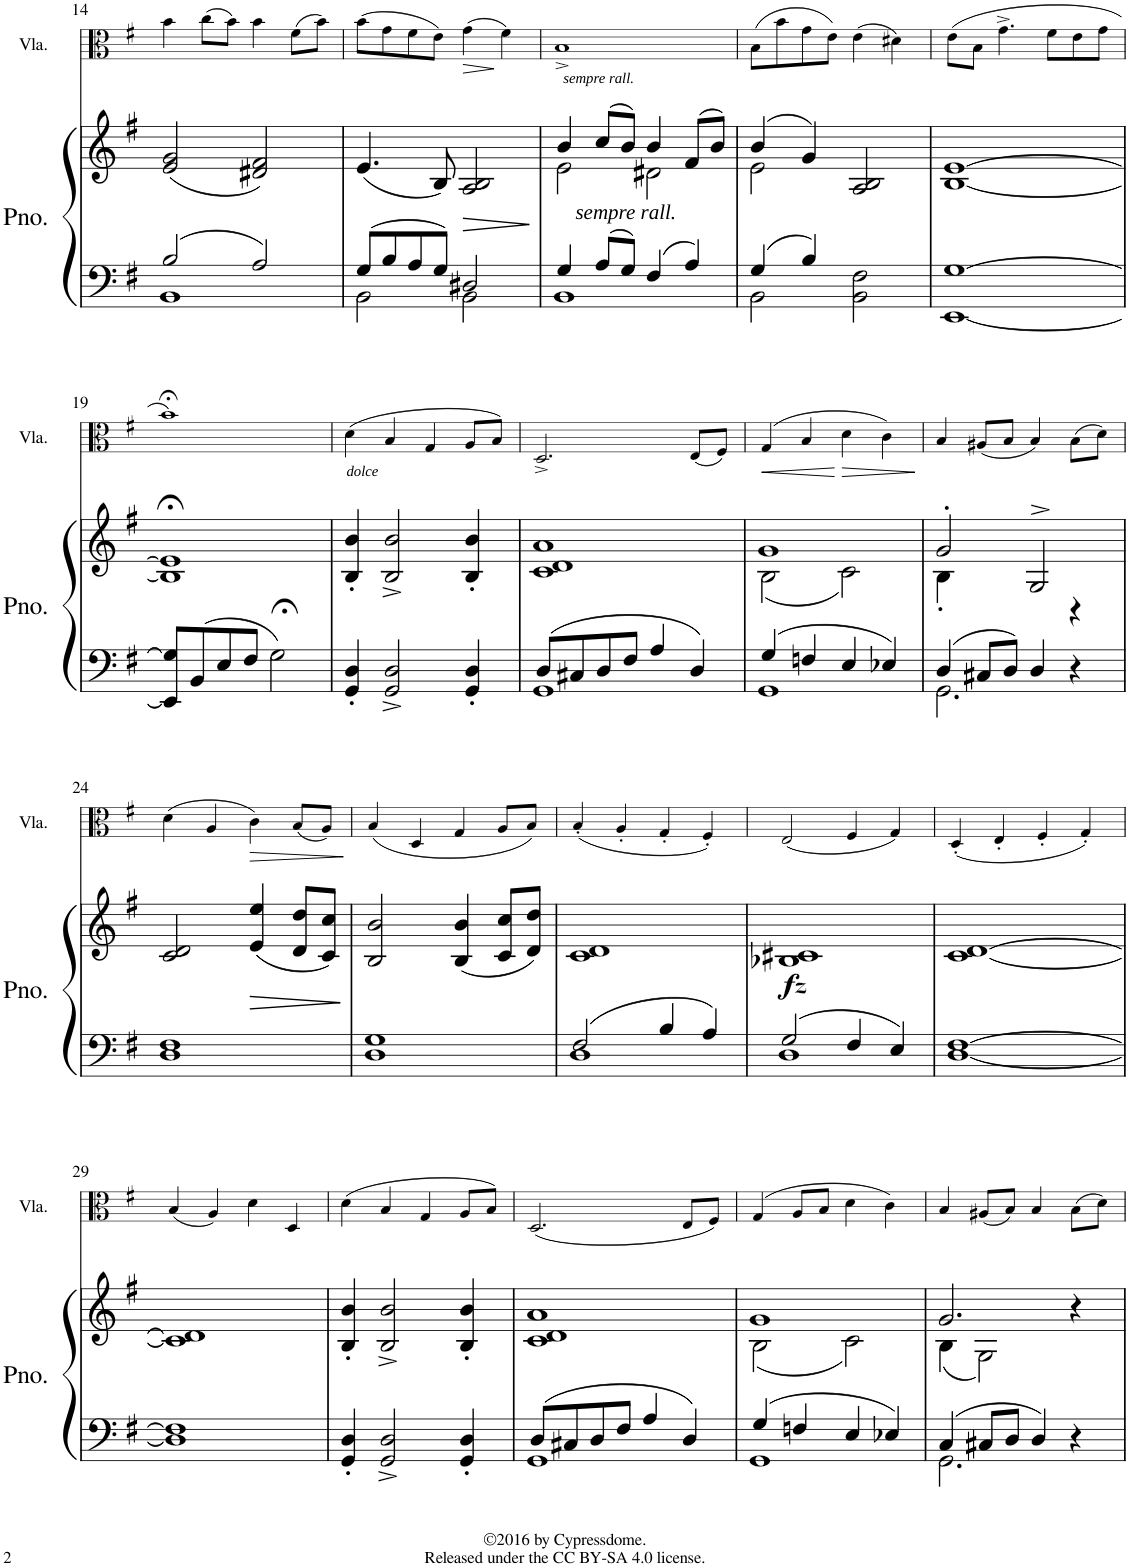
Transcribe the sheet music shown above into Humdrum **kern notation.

**kern	**kern	**dynam	**kern	**dynam
*part2	*part2	*part2	*part1	*part1
*staff3	*staff2	*staff2/3	*staff1	*staff1
*I"Piano	*	*	*I"Viola	*
*I'Pno.	*	*	*I'Vla.	*
!!LO:PB:g=z
*clefF4	*clefG2	*	*clefC3	*
*k[f#]	*k[f#]	*	*k[f#]	*
*M4/4	*M4/4	*	*M4/4	*
=14	=14	=14	=14	=14
*^	*	*	*	*
2B/	1BB	(2e/ 2g/	.	4b\	.
.	.	.	.	(8cc\L	.
.	.	.	.	8b\J)	.
2A/	.	2d#X/ 2f#/)	.	4b\	.
.	.	.	.	(8f#\L	.
.	.	.	.	8b\J)	.
=15	=15	=15	=15	=15	=15
8G/L	2BB\	(4.e/	.	(8b\L	.
8B/	.	.	.	8g\	.
8A/	.	.	.	8f#\	.
8G/J	.	8B/)	.	8e\J)	.
!	!	!	!LO:HP:b	!	!LO:HP:b
2D#X/	2BB\	2A/ 2B/	>	(4g\	>
.	.	.	.	4f#\)	]
*v	*v	*	*	*	*
.	.	]	.	.
=16	=16	=16	=16	=16
*^	*^	*	*	*
!	!	!	!	!	!	!LO:DY:b
4G/	1BB	4b/	2e\	.	1B^	other-dynamics
8A/L	.	(8cc/L	.	.	.	.
8G/J	.	8b/J)	.	.	.	.
!	!	!	!	!LO:DY:b	!	!
4F#/	.	4b/	2d#X\	other-dynamics	.	.
4A/	.	(8f#/L	.	.	.	.
.	.	8b/J)	.	.	.	.
=17	=17	=17	=17	=17	=17	=17
4G/	2BB\	(4b/	2e\	.	(8B\L	.
.	.	.	.	.	8b\	.
4B/	.	4g/)	.	.	8g\	.
.	.	.	.	.	8e\J)	.
2ryy	2BB\ 2F#\	2A/ 2B/	2ryy	.	(4e\	.
.	.	.	.	.	4d#X\)	.
*v	*v	*	*	*	*	*
*	*v	*v	*	*	*
=18	=18	=18	=18	=18
[1EE [1G	[1B [1e	.	(8e\L	.
.	.	.	8B\J	.
.	.	.	4.g^\	.
.	.	.	8f#\L	.
.	.	.	8e\	.
.	.	.	8g\J	.
!!LO:LB:g=z
=19	=19	=19	=19	=19
8EE/] 8G/]L	1B];< 1e];<	.	1b;<)	.
8BB/	.	.	.	.
8E/	.	.	.	.
8F#/J	.	.	.	.
2G;<\	.	.	.	.
=20	=20	=20	=20	=20
!	!	!	!	!LO:DY:b
4GG/' 4D/'	4B/' 4b/'	.	(4d\	other-dynamics
2GG/^ 2D/^	2B/^ 2b/^	.	4B/	.
.	.	.	4G/	.
4GG/' 4D/'	4B/' 4b/'	.	8A/L	.
.	.	.	8B/J)	.
=21	=21	=21	=21	=21
*^	*	*	*	*
8D/L	1GG	1c 1d 1a	.	2.D^/	.
8C#X/	.	.	.	.	.
8D/	.	.	.	.	.
8F#/J	.	.	.	.	.
4A/	.	.	.	.	.
4D/	.	.	.	(8E/L	.
.	.	.	.	8F#/J)	.
=22	=22	=22	=22	=22	=22
*	*	*^	*	*	*
!	!	!	!	!	!	!LO:HP:b
4G/	1GG	1g	(2B\	.	(4G/	<
4Fn/	.	.	.	.	4B/	.
!	!	!	!	!	!	!LO:HP:n=1:b
4E/	.	.	2c\)	.	4d\	[ >
4E-X/	.	.	.	.	4c\)	.
*v	*v	*	*	*	*	*
*	*v	*v	*	*	*
.	.	.	.	]
=23	=23	=23	=23	=23
*^	*^	*	*	*
4D/	2.GG\	2g'/	4B'\	.	4B/	.
8C#X/L	.	.	4ryy	.	(8A#X/L	.
8D/J	.	.	.	.	8B/J	.
4D/	.	2G^/	4ryy	.	4B/)	.
4r	4ryy	.	4r	.	(8B\L	.
.	.	.	.	.	8d\J)	.
*v	*v	*	*	*	*	*
*	*v	*v	*	*	*
!!LO:LB:g=z
=24	=24	=24	=24	=24
1D 1F#	2c/ 2d/	.	(4d\	.
.	.	.	4A/	.
!	!	!LO:HP:b	!	!LO:HP:b
.	(4e/ 4ee/	>	4c\)	>
.	8d/ 8dd/L	.	(8B/L	.
.	8c/ 8cc/J)	.	8A/J)	.
.	.	]	.	]
=25	=25	=25	=25	=25
1D 1G	2B/ 2b/	.	(4B/	.
.	.	.	4D/	.
.	(4B/ 4b/	.	4G/	.
.	8c/ 8cc/L	.	8A/L	.
.	8d/ 8dd/J)	.	8B/J)	.
=26	=26	=26	=26	=26
*^	*	*	*	*
2F#/	1D	1c 1d	.	(4B'/	.
.	.	.	.	4A'/	.
4B/	.	.	.	4G'/	.
4A/	.	.	.	4F#'/)	.
=27	=27	=27	=27	=27	=27
!	!	!	!LO:DY:b	!	!
2G/	1D	1B-X 1c#X	fz	(2E/	.
4F#/	.	.	.	4F#/	.
4E/	.	.	.	4G/)	.
*v	*v	*	*	*	*
=28	=28	=28	=28	=28
[1D [1F#	[1c [1d	.	(4D'/	.
.	.	.	4E'/	.
.	.	.	4F#'/	.
.	.	.	4G'/)	.
!!LO:LB:g=z
=29	=29	=29	=29	=29
1D] 1F#]	1c] 1d]	.	(4B/	.
.	.	.	4A/)	.
.	.	.	4d\	.
.	.	.	4D/	.
=30	=30	=30	=30	=30
4GG/' 4D/'	4B/' 4b/'	.	(4d\	.
2GG/^ 2D/^	2B/^ 2b/^	.	4B/	.
.	.	.	4G/	.
4GG/' 4D/'	4B/' 4b/'	.	8A/L	.
.	.	.	8B/J)	.
=31	=31	=31	=31	=31
*^	*	*	*	*
8D/L	1GG	1c 1d 1a	.	(2.D/	.
8C#X/	.	.	.	.	.
8D/	.	.	.	.	.
8F#/J	.	.	.	.	.
4A/	.	.	.	.	.
4D/	.	.	.	8E/L	.
.	.	.	.	8F#/J)	.
=32	=32	=32	=32	=32	=32
*	*	*^	*	*	*
4G/	1GG	1g	(2B\	.	(4G/	.
4Fn/	.	.	.	.	8A/L	.
.	.	.	.	.	8B/J	.
4E/	.	.	2c\)	.	4d\	.
4E-X/	.	.	.	.	4c\)	.
=33	=33	=33	=33	=33	=33	=33
4C/	2.GG\	2.g/	(4B\	.	4B/	.
8C#X/L	.	.	2G\)	.	(8A#X/L	.
8D/J	.	.	.	.	8B/J)	.
4D/	.	.	.	.	4B/	.
4r	4ryy	4r	4ryy	.	(8B\L	.
.	.	.	.	.	8d\J)	.
*v	*v	*	*	*	*	*
*	*v	*v	*	*	*
=	=	=	=	=
*-	*-	*-	*-	*-
